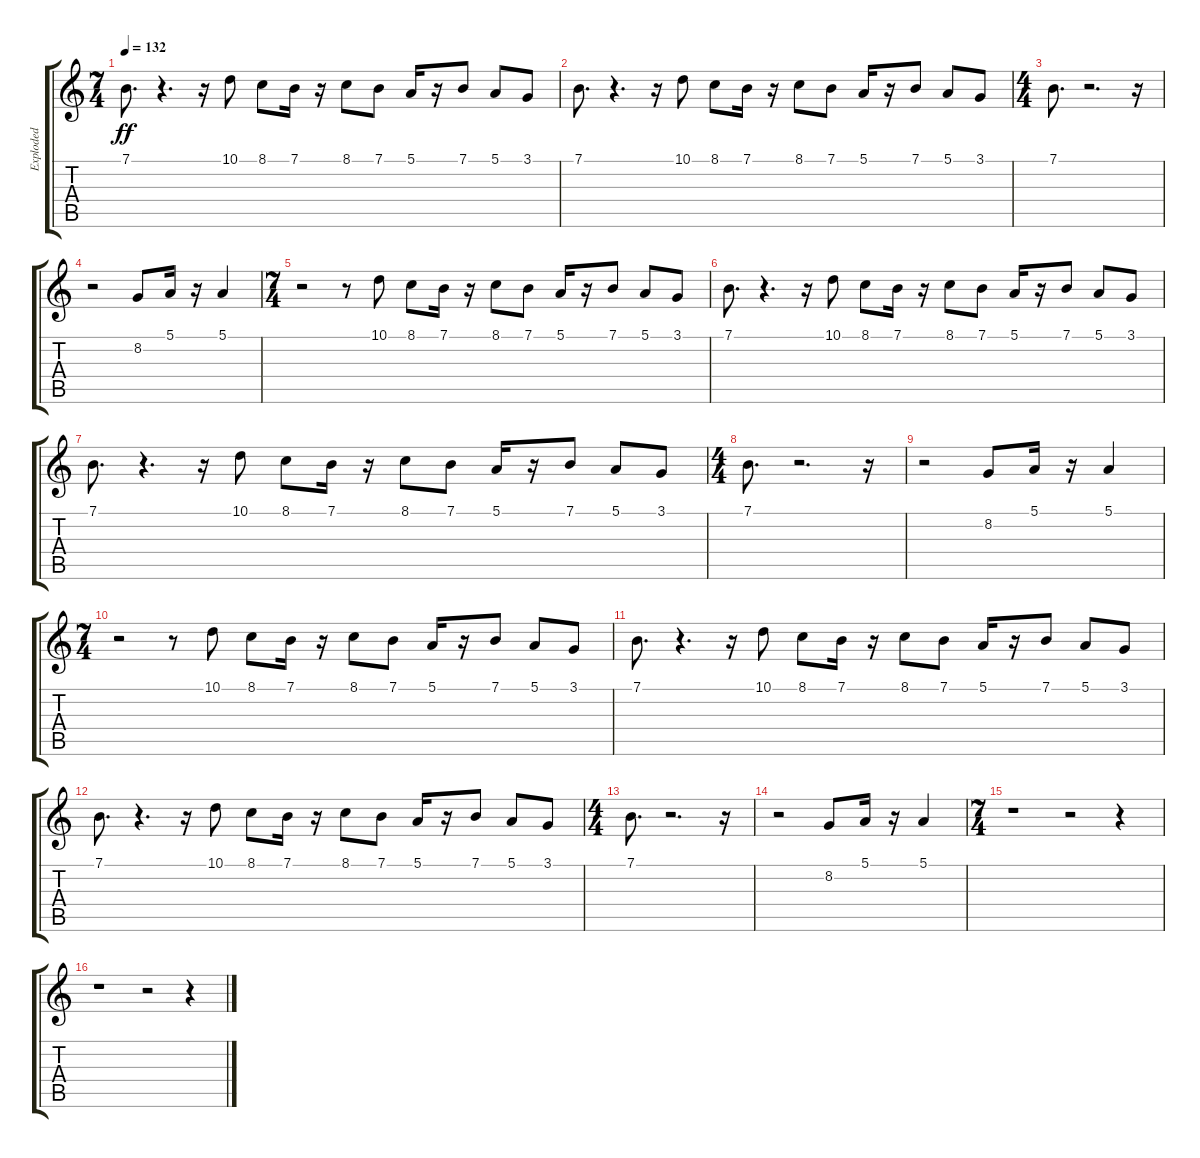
\track ("Exploded" "Exploded") {instrument vibraphone}
\staff {score tabs}
\tuning (E4 B3 G3 D3 A2 E2) {hide}
\ts (7 4)
\tempo 132
\clef g2
\ks c
7.1.8{d dy ff} r.4{d} r.16 10.1.8 8.1.8 7.1.16 r.16 8.1.8 7.1.8 5.1.16 r.16 7.1.8 5.1.8 3.1.8 |
7.1.8{d} r.4{d} r.16 10.1.8 8.1.8 7.1.16 r.16 8.1.8 7.1.8 5.1.16 r.16 7.1.8 5.1.8 3.1.8 |
\ts (4 4)
7.1.8{d} r.2{d} r.16 |
r.2 8.2.8 5.1.16 r.16 5.1.4 |
\ts (7 4)
r.2 r.8 10.1.8 8.1.8 7.1.16 r.16 8.1.8 7.1.8 5.1.16 r.16 7.1.8 5.1.8 3.1.8 |
7.1.8{d} r.4{d} r.16 10.1.8 8.1.8 7.1.16 r.16 8.1.8 7.1.8 5.1.16 r.16 7.1.8 5.1.8 3.1.8 |
7.1.8{d} r.4{d} r.16 10.1.8 8.1.8 7.1.16 r.16 8.1.8 7.1.8 5.1.16 r.16 7.1.8 5.1.8 3.1.8 |
\ts (4 4)
7.1.8{d} r.2{d} r.16 |
r.2 8.2.8 5.1.16 r.16 5.1.4 |
\ts (7 4)
r.2 r.8 10.1.8 8.1.8 7.1.16 r.16 8.1.8 7.1.8 5.1.16 r.16 7.1.8 5.1.8 3.1.8 |
7.1.8{d} r.4{d} r.16 10.1.8 8.1.8 7.1.16 r.16 8.1.8 7.1.8 5.1.16 r.16 7.1.8 5.1.8 3.1.8 |
7.1.8{d} r.4{d} r.16 10.1.8 8.1.8 7.1.16 r.16 8.1.8 7.1.8 5.1.16 r.16 7.1.8 5.1.8 3.1.8 |
\ts (4 4)
7.1.8{d} r.2{d} r.16 |
r.2 8.2.8 5.1.16 r.16 5.1.4 |
\ts (7 4)
r.1 r.2 r.4 |
r.1 r.2 r.4
